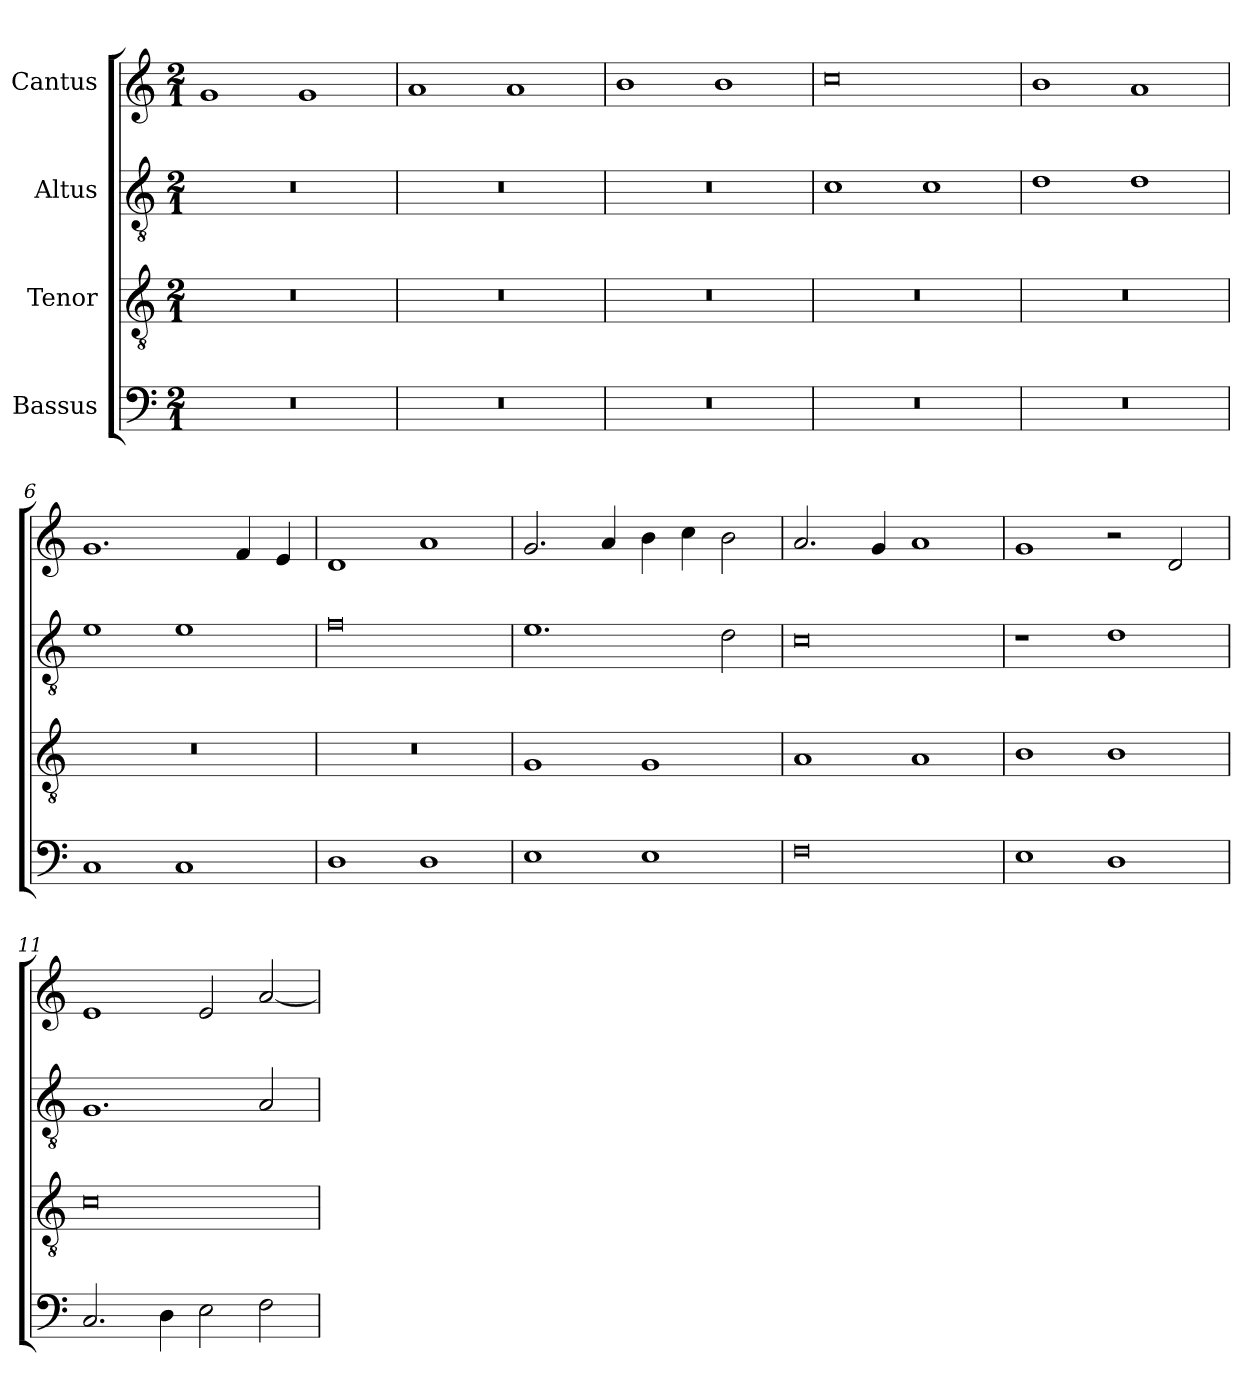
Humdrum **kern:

**kern	**kern	**kern	**kern
*part4	*part3	*part2	*part1
*staff4	*staff3	*staff2	*staff1
*I"Bassus	*I"Tenor	*I"Altus	*I"Cantus
!!LO:PB:g=z
*clefF4	*clefGv2	*clefGv2	*clefG2
*	*ITrd7c12	*ITrd7c12	*
*k[]	*k[]	*k[]	*k[]
*C:	*C:	*C:	*C:
*M2/1	*M2/1	*M2/1	*M2/1
*MM320	*MM320	*MM320	*MM320
=1	=1	=1	=1
!LO:N:vis=1	!LO:N:vis=1	!LO:N:vis=1	!
0r	0r	0r	1gi
.	.	.	1gi
=2	=2	=2	=2
!LO:N:vis=1	!LO:N:vis=1	!LO:N:vis=1	!
0r	0r	0r	1ai
.	.	.	1ai
=3	=3	=3	=3
!LO:N:vis=1	!LO:N:vis=1	!LO:N:vis=1	!
0r	0r	0r	1bi
.	.	.	1bi
=4	=4	=4	=4
!LO:N:vis=1	!LO:N:vis=1	!	!
0r	0r	1Ci	0cci
.	.	1Ci	.
=5	=5	=5	=5
!LO:N:vis=1	!LO:N:vis=1	!	!
0r	0r	1Di	1bi
.	.	1Di	1ai
=6	=6	=6	=6
!	!LO:N:vis=1	!	!
1Ci	0r	1Ei	1.gi
1Ci	.	1Ei	.
.	.	.	4fi/
.	.	.	4ei/
=7	=7	=7	=7
!	!LO:N:vis=1	!	!
1Di	0r	0Fi	1di
1Di	.	.	1ai
!!LO:LB:g=z
=8	=8	=8	=8
1Ei	1GGi	1.Ei	2.gi/
.	.	.	4ai/
1Ei	1GGi	.	4bi\
.	.	.	4cci\
.	.	2Di\	2bi\
=9	=9	=9	=9
0Fi	1AAi	0Ci	2.ai/
.	.	.	4gi/
.	1AAi	.	1ai
=10	=10	=10	=10
1Ei	1BBi	1r	1gi
1Di	1BBi	1Di	2r
.	.	.	2di/
=11	=11	=11	=11
2.Ci/	0Ci	1.GGi	1ei
4Di\	.	.	.
2Ei\	.	.	2ei/
2Fi\	.	2AAi/	[<2ai/
=	=	=	=
*-	*-	*-	*-
